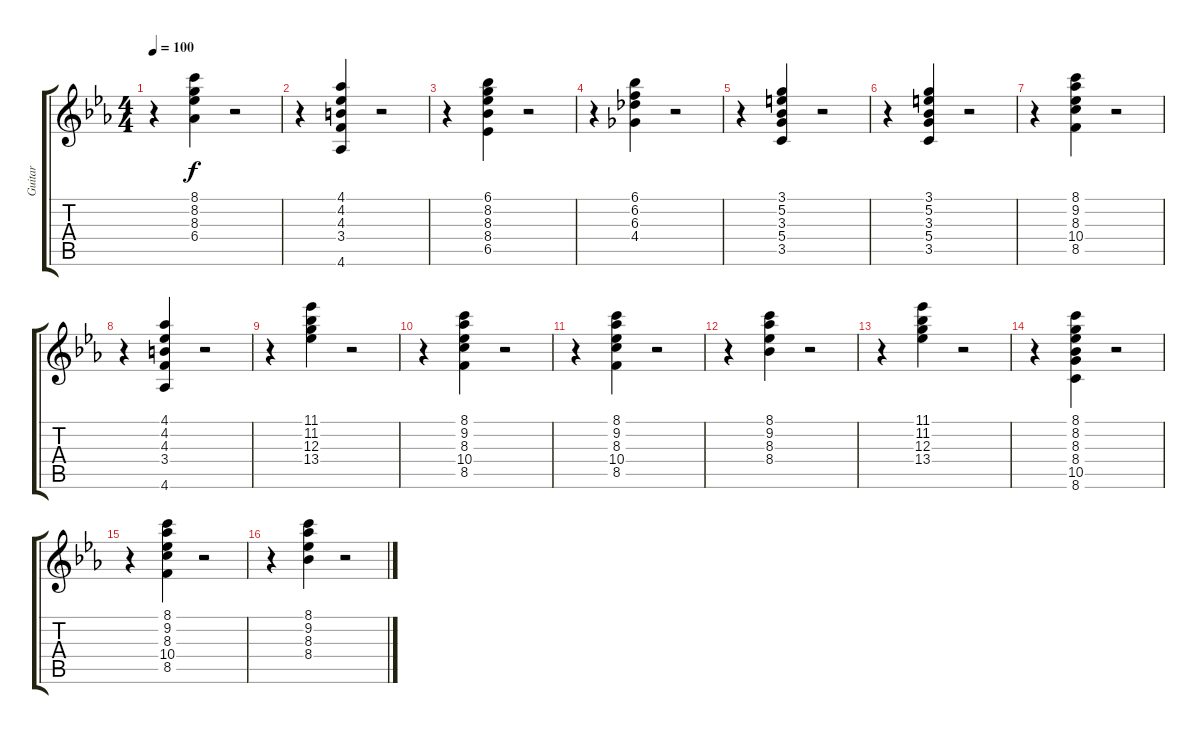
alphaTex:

\track ("Guitar" "Guitar") {instrument electricguitarjazz}
\staff {score tabs}
\tuning (E4 B3 G3 D3 A2 E2) {hide}
\ts (4 4)
\tempo 100
\clef g2
\ks eb
r.4{dy f} (8.1 8.2 8.3 6.4).4 r.2 |
r.4 (4.1 4.2 4.3 3.4 4.6).4 r.2 |
r.4 (6.1 8.2 8.3 8.4 6.5).4 r.2 |
r.4 (6.1 6.2 6.3 4.4).4 r.2 |
r.4 (3.1 5.2 3.3 5.4 3.5).4 r.2 |
r.4 (3.1 5.2 3.3 5.4 3.5).4 r.2 |
r.4 (8.1 9.2 8.3 10.4 8.5).4 r.2 |
r.4 (4.1 4.2 4.3 3.4 4.6).4 r.2 |
r.4 (11.1 11.2 12.3 13.4).4 r.2 |
r.4 (8.1 9.2 8.3 10.4 8.5).4 r.2 |
r.4 (8.1 9.2 8.3 10.4 8.5).4 r.2 |
r.4 (8.1 9.2 8.3 8.4).4 r.2 |
r.4 (11.1 11.2 12.3 13.4).4 r.2 |
r.4 (8.1 8.2 8.3 8.4 10.5 8.6).4 r.2 |
r.4 (8.1 9.2 8.3 10.4 8.5).4 r.2 |
r.4 (8.1 9.2 8.3 8.4).4 r.2
